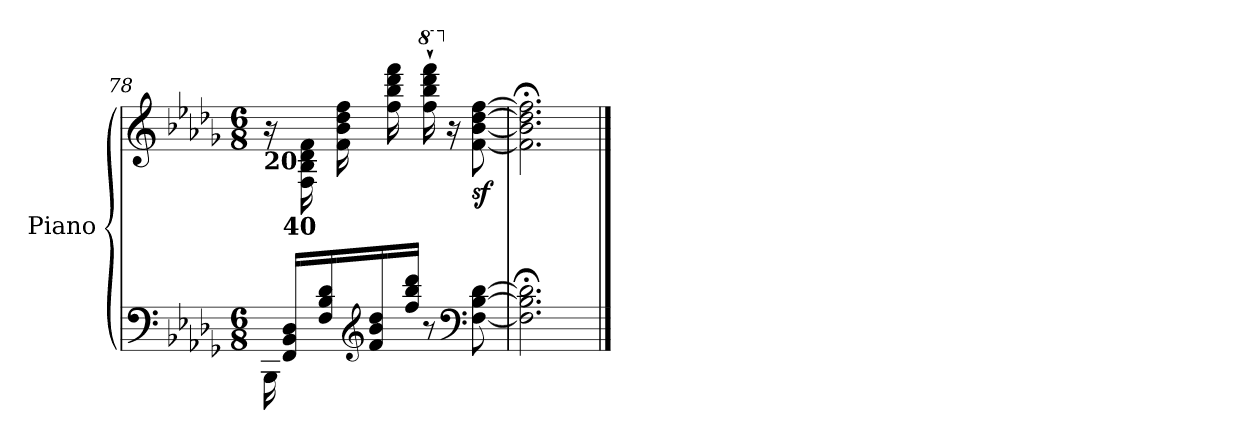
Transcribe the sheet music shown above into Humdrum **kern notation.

**kern	**kern	**dynam
*part1	*part1	*part1
*staff2	*staff1	*staff1/2
*I"Piano	*	*
*I'Pno.	*	*
*clefF4	*clefG2	*
*k[b-e-a-d-g-]	*k[b-e-a-d-g-]	*
*M6/8	*M6/8	*
=78	=78	=78
*	*^	*
!	!LO:TX:b:B:t=20	!	!
16BBB-\	16r	8ryy	.
!	!LO:TX:b:B:t=40	!	!
16FF/ 16BB-/ 16D-/LL	4..ryy	.	.
16ryy	.	16F\ 16B-\ 16d-\ 16f\	.
16F/ 16B-/ 16d-/	.	16ryy	.
16ryy	.	16f\ 16b-\ 16dd-\ 16ff\	.
*clefG2	*	*	*
16f/ 16b-/ 16dd-/	.	16ryy	.
16ryy	.	16ff\ 16bb-\ 16ddd-\ 16fff\	.
16ff/ 16bb-/ 16ddd-/JJ	.	4ryy	.
*	*8va	*	*
8r	16fff\` 16bbb-\` 16dddd-\` 16ffff\`	.	.
*	*X8va	*	*
.	16r	.	.
*clefF4	*	*	*
!	!	!	!LO:DY:b
[8F\ [8B-\ [8d-\	[8f\ [8b-\ [8dd-\ [8ff\	.	sf
.	.	16ryy	.
*	*v	*v	*
=79	=79	=79
2.F\]; 2.B-\]; 2.d-\];	2.f\];< 2.b-\];< 2.dd-\];< 2.ff\];<	.
==	==	==
*-	*-	*-
